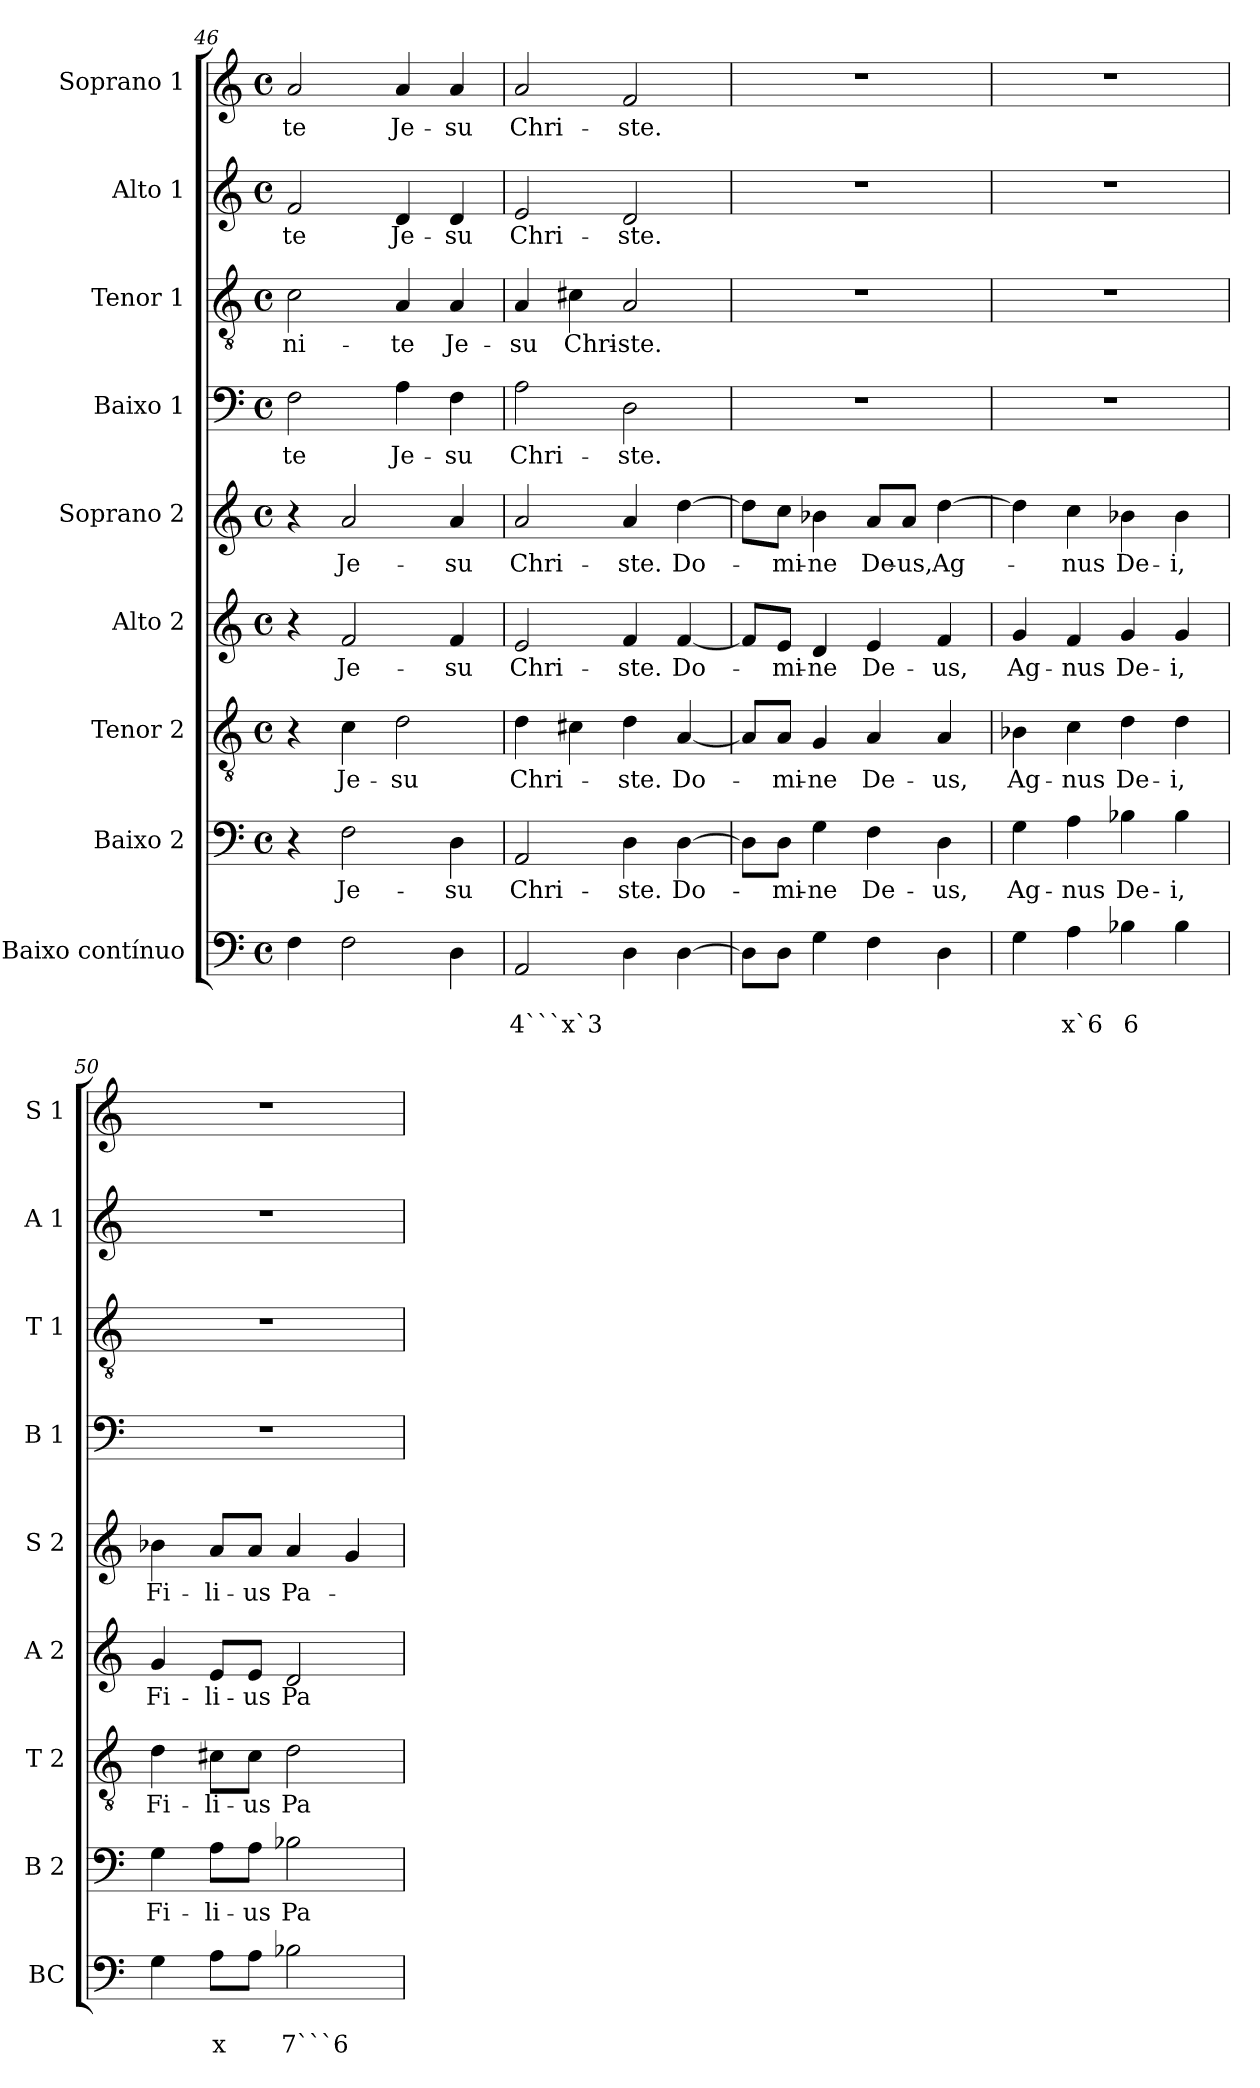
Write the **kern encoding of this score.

**kern	**text	**text	**kern	**text	**kern	**text	**kern	**text	**kern	**text	**kern	**text	**kern	**text	**kern	**text	**kern	**text
*part9	*part9	*part9	*part8	*part8	*part7	*part7	*part6	*part6	*part5	*part5	*part4	*part4	*part3	*part3	*part2	*part2	*part1	*part1
*staff9	*staff9	*staff9	*staff8	*staff8	*staff7	*staff7	*staff6	*staff6	*staff5	*staff5	*staff4	*staff4	*staff3	*staff3	*staff2	*staff2	*staff1	*staff1
*I"Baixo contínuo	*	*	*I"Baixo 2	*	*I"Tenor 2	*	*I"Alto 2	*	*I"Soprano 2	*	*I"Baixo 1	*	*I"Tenor 1	*	*I"Alto 1	*	*I"Soprano 1	*
*I'BC	*	*	*I'B 2	*	*I'T 2	*	*I'A 2	*	*I'S 2	*	*I'B 1	*	*I'T 1	*	*I'A 1	*	*I'S 1	*
*clefF4	*	*	*clefF4	*	*clefGv2	*	*clefG2	*	*clefG2	*	*clefF4	*	*clefGv2	*	*clefG2	*	*clefG2	*
*k[]	*	*	*k[]	*	*k[]	*	*k[]	*	*k[]	*	*k[]	*	*k[]	*	*k[]	*	*k[]	*
*C:	*	*	*C:	*	*C:	*	*C:	*	*C:	*	*C:	*	*C:	*	*C:	*	*C:	*
*M4/4	*	*	*M4/4	*	*M4/4	*	*M4/4	*	*M4/4	*	*M4/4	*	*M4/4	*	*M4/4	*	*M4/4	*
*met(c)	*	*	*met(c)	*	*met(c)	*	*met(c)	*	*met(c)	*	*met(c)	*	*met(c)	*	*met(c)	*	*met(c)	*
=46	=46	=46	=46	=46	=46	=46	=46	=46	=46	=46	=46	=46	=46	=46	=46	=46	=46	=46
!	!	!	!	!	!	!	!	!	!	!	!	!LO:LY:b	!	!LO:LY:b	!	!LO:LY:b	!	!LO:LY:b
4F\	.	.	4r	.	4r	.	4r	.	4r	.	2F\	-te	2c\	-ni-	2f/	-te	2a/	-te
!	!	!	!	!LO:LY:b	!	!LO:LY:b	!	!LO:LY:b	!	!LO:LY:b	!	!	!	!	!	!	!	!
2F\	.	.	2F\	Je-	4c\	Je-	2f/	Je-	2a/	Je-	.	.	.	.	.	.	.	.
!	!	!	!	!	!	!LO:LY:b	!	!	!	!	!	!LO:LY:b	!	!LO:LY:b	!	!LO:LY:b	!	!LO:LY:b
.	.	.	.	.	2d\	-su	.	.	.	.	4A\	Je-	4A/	-te	4d/	Je-	4a/	Je-
!	!	!	!	!LO:LY:b	!	!	!	!LO:LY:b	!	!LO:LY:b	!	!LO:LY:b	!	!LO:LY:b	!	!LO:LY:b	!	!LO:LY:b
4D\	.	.	4D\	-su	.	.	4f/	-su	4a/	-su	4F\	-su	4A/	Je-	4d/	-su	4a/	-su
=47	=47	=47	=47	=47	=47	=47	=47	=47	=47	=47	=47	=47	=47	=47	=47	=47	=47	=47
!	!	!LO:LY:b	!	!LO:LY:b	!	!LO:LY:b	!	!LO:LY:b	!	!LO:LY:b	!	!LO:LY:b	!	!LO:LY:b	!	!LO:LY:b	!	!LO:LY:b
2AA/	.	4```x`3	2AA/	Chri-	4d\	Chri-	2e/	Chri-	2a/	Chri-	2A\	Chri-	4A/	-su	2e/	Chri-	2a/	Chri-
!	!	!	!	!	!	!	!	!	!	!	!	!	!	!LO:LY:b	!	!	!	!
.	.	.	.	.	4c#X\	.	.	.	.	.	.	.	4c#X\	Chri-	.	.	.	.
!	!	!	!	!LO:LY:b	!	!LO:LY:b	!	!LO:LY:b	!	!LO:LY:b	!	!LO:LY:b	!	!LO:LY:b	!	!LO:LY:b	!	!LO:LY:b
4D\	.	.	4D\	-ste.	4d\	-ste.	4f/	-ste.	4a/	-ste.	2D\	-ste.	2A/	-ste.	2d/	-ste.	2f/	-ste.
!	!	!	!	!LO:LY:b	!	!LO:LY:b	!	!LO:LY:b	!	!LO:LY:b	!	!	!	!	!	!	!	!
[4D\	.	.	[4D\	Do-	[4A/	Do-	[4f/	Do-	[4dd\	Do-	.	.	.	.	.	.	.	.
=48	=48	=48	=48	=48	=48	=48	=48	=48	=48	=48	=48	=48	=48	=48	=48	=48	=48	=48
8D\L]	.	.	8D\L]	.	8A/L]	.	8f/L]	.	8dd\L]	.	1r	.	1r	.	1r	.	1r	.
!	!	!	!	!LO:LY:b	!	!LO:LY:b	!	!LO:LY:b	!	!LO:LY:b	!	!	!	!	!	!	!	!
8D\J	.	.	8D\J	-mi-	8A/J	-mi-	8e/J	-mi-	8cc\J	-mi-	.	.	.	.	.	.	.	.
!	!	!	!	!LO:LY:b	!	!LO:LY:b	!	!LO:LY:b	!	!LO:LY:b	!	!	!	!	!	!	!	!
4G\	.	.	4G\	-ne	4G/	-ne	4d/	-ne	4b-X\	-ne	.	.	.	.	.	.	.	.
!	!	!	!	!LO:LY:b	!	!LO:LY:b	!	!LO:LY:b	!	!LO:LY:b	!	!	!	!	!	!	!	!
4F\	.	.	4F\	De-	4A/	De-	4e/	De-	8a/L	De-	.	.	.	.	.	.	.	.
!	!	!	!	!	!	!	!	!	!	!LO:LY:b	!	!	!	!	!	!	!	!
.	.	.	.	.	.	.	.	.	8a/J	-us,	.	.	.	.	.	.	.	.
!	!	!	!	!LO:LY:b	!	!LO:LY:b	!	!LO:LY:b	!	!LO:LY:b	!	!	!	!	!	!	!	!
4D\	.	.	4D\	-us,	4A/	-us,	4f/	-us,	[4dd\	Ag-	.	.	.	.	.	.	.	.
!!LO:PB:g=z
=49	=49	=49	=49	=49	=49	=49	=49	=49	=49	=49	=49	=49	=49	=49	=49	=49	=49	=49
!	!	!	!	!LO:LY:b	!	!LO:LY:b	!	!LO:LY:b	!	!	!	!	!	!	!	!	!	!
4G\	.	.	4G\	Ag-	4B-X\	Ag-	4g/	Ag-	4dd\]	.	1r	.	1r	.	1r	.	1r	.
!	!	!LO:LY:b	!	!LO:LY:b	!	!LO:LY:b	!	!LO:LY:b	!	!LO:LY:b	!	!	!	!	!	!	!	!
4A\	.	x`6	4A\	-nus	4c\	-nus	4f/	-nus	4cc\	-nus	.	.	.	.	.	.	.	.
!	!	!LO:LY:b	!	!LO:LY:b	!	!LO:LY:b	!	!LO:LY:b	!	!LO:LY:b	!	!	!	!	!	!	!	!
4B-X\	.	6	4B-X\	De-	4d\	De-	4g/	De-	4b-X\	De-	.	.	.	.	.	.	.	.
!	!	!	!	!LO:LY:b	!	!LO:LY:b	!	!LO:LY:b	!	!LO:LY:b	!	!	!	!	!	!	!	!
4B-\	.	.	4B-\	-i,	4d\	-i,	4g/	-i,	4b-\	-i,	.	.	.	.	.	.	.	.
=50	=50	=50	=50	=50	=50	=50	=50	=50	=50	=50	=50	=50	=50	=50	=50	=50	=50	=50
!	!	!	!	!LO:LY:b	!	!LO:LY:b	!	!LO:LY:b	!	!LO:LY:b	!	!	!	!	!	!	!	!
4G\	.	.	4G\	Fi-	4d\	Fi-	4g/	Fi-	4b-X\	Fi-	1r	.	1r	.	1r	.	1r	.
!	!	!LO:LY:b	!	!LO:LY:b	!	!LO:LY:b	!	!LO:LY:b	!	!LO:LY:b	!	!	!	!	!	!	!	!
8A\L	.	x	8A\L	-li-	8c#X\L	-li-	8e/L	-li-	8a/L	-li-	.	.	.	.	.	.	.	.
!	!	!	!	!LO:LY:b	!	!LO:LY:b	!	!LO:LY:b	!	!LO:LY:b	!	!	!	!	!	!	!	!
8A\J	.	.	8A\J	-us	8c#\J	-us	8e/J	-us	8a/J	-us	.	.	.	.	.	.	.	.
!	!	!LO:LY:b	!	!LO:LY:b	!	!LO:LY:b	!	!LO:LY:b	!	!LO:LY:b	!	!	!	!	!	!	!	!
2B-X\	.	7```6	2B-X\	Pa-	2d\	Pa-	2d/	Pa-	4a/	Pa-	.	.	.	.	.	.	.	.
.	.	.	.	.	.	.	.	.	4g/	.	.	.	.	.	.	.	.	.
=	=	=	=	=	=	=	=	=	=	=	=	=	=	=	=	=	=	=
*-	*-	*-	*-	*-	*-	*-	*-	*-	*-	*-	*-	*-	*-	*-	*-	*-	*-	*-
